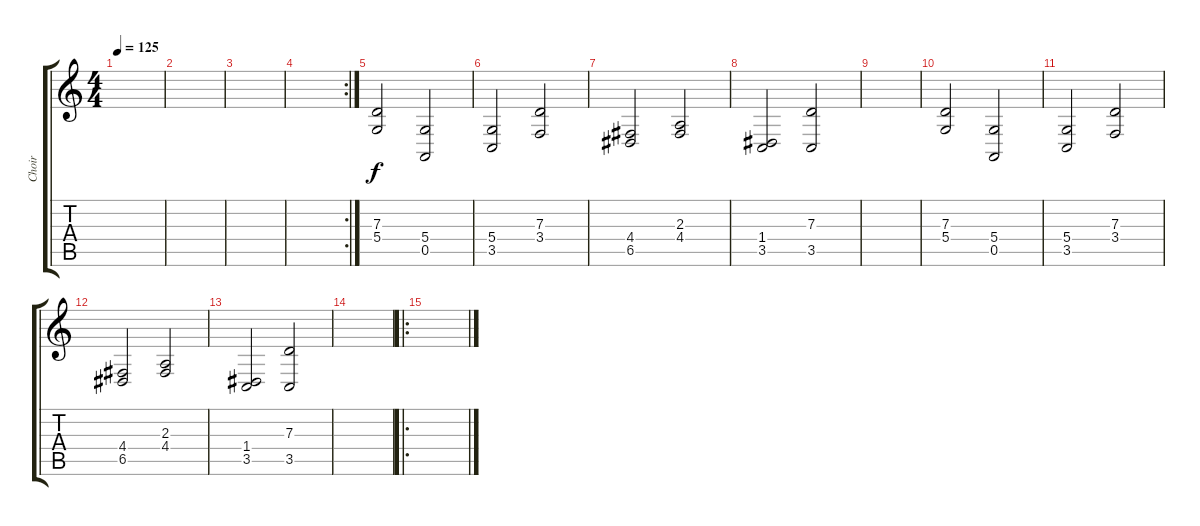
\track ("Choir" "Choir") {instrument pad4choir}
\staff {score tabs}
\tuning (E4 B3 G3 D3 A2 E2) {hide}
\ts (4 4)
\tempo 125
\clef g2
\ks c
|
|
|
\rc 2
|
(7.3 5.4).2 (5.4 0.5).2 |
(5.4 3.5).2 (7.3 3.4).2 |
(4.4 6.5).2 (2.3 4.4).2 |
(1.4 3.5).2 (7.3 3.5).2 |
|
(7.3 5.4).2 (5.4 0.5).2 |
(5.4 3.5).2 (7.3 3.4).2 |
(4.4 6.5).2 (2.3 4.4).2 |
(1.4 3.5).2 (7.3 3.5).2 |
|
\ro
